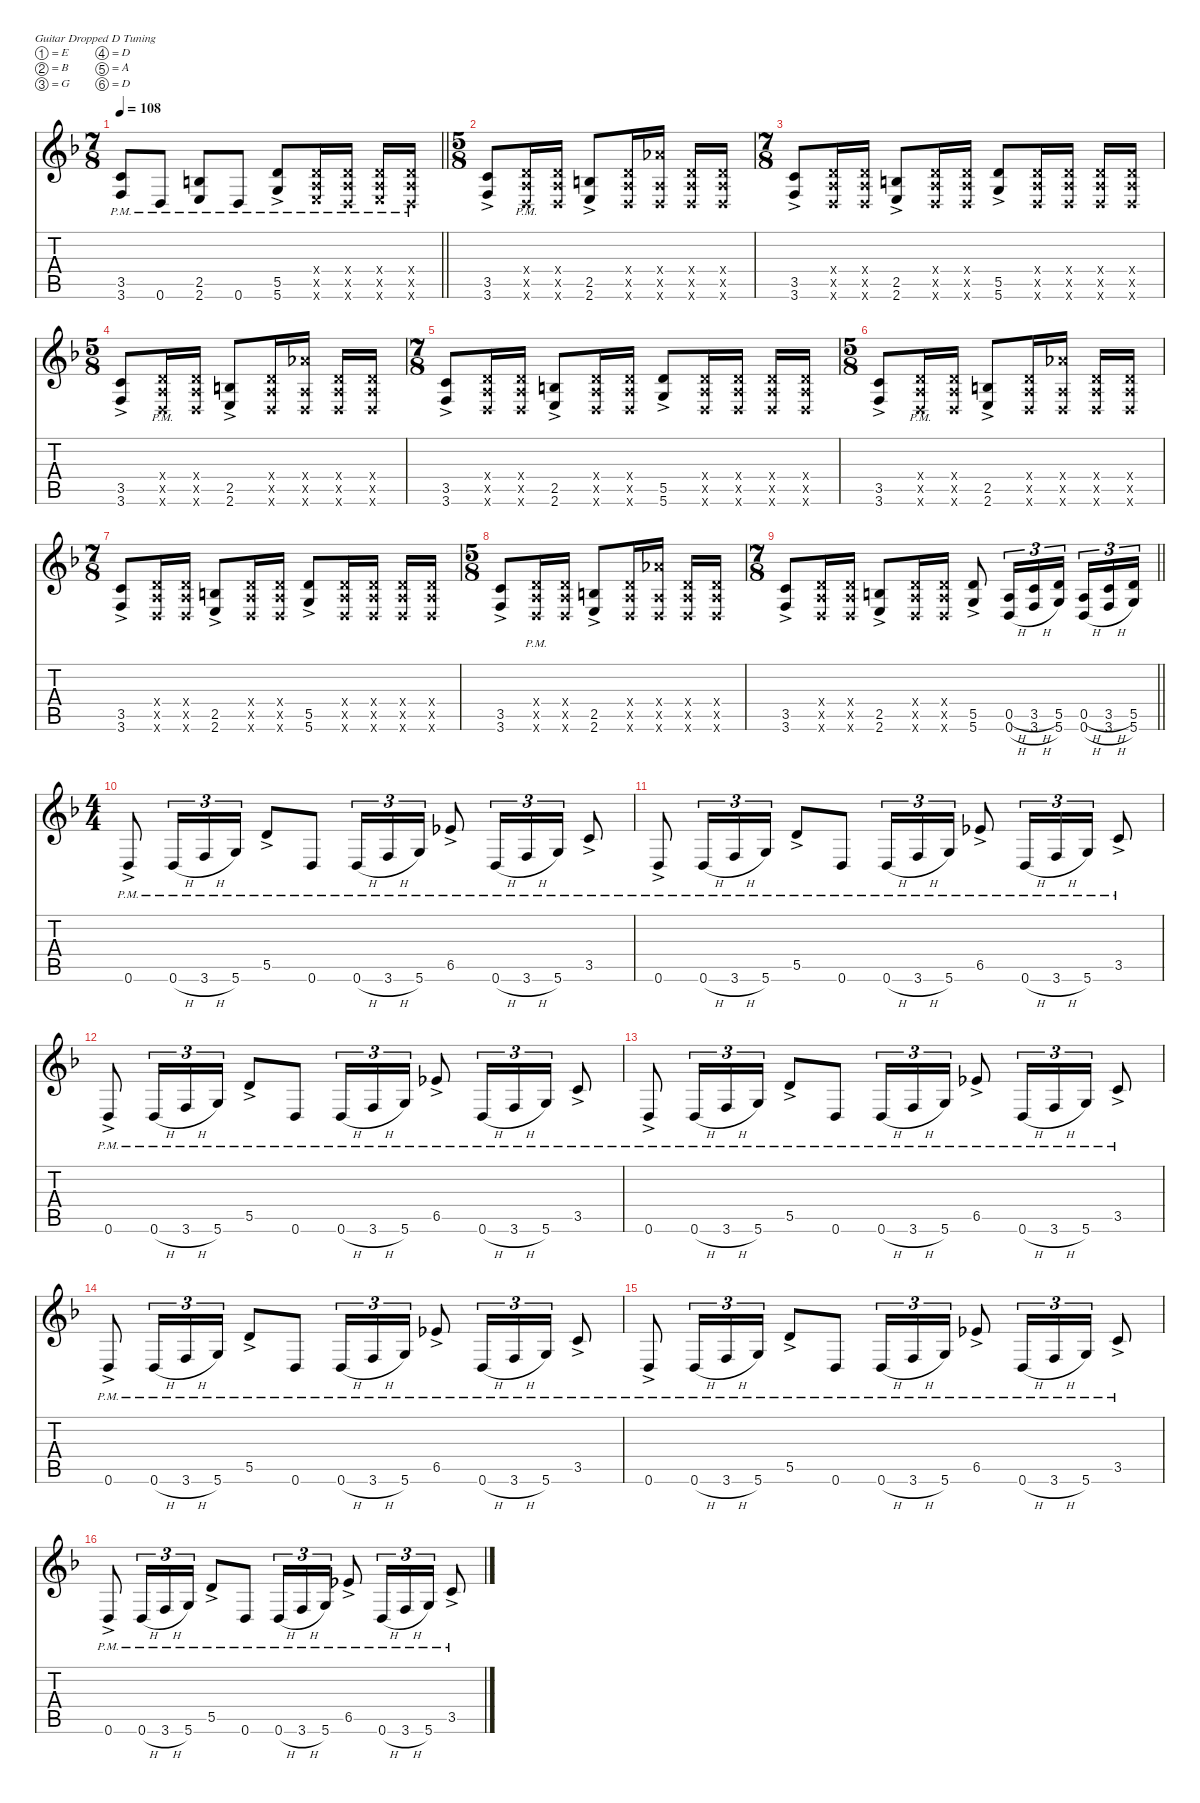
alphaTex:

\defaultSystemsLayout 4
\hideDynamics
\bracketExtendMode nobrackets
\singleTrackTrackNamePolicy hidden
\multiTrackTrackNamePolicy hidden
\firstSystemTrackNameMode fullname
\firstSystemTrackNameOrientation horizontal
\otherSystemsTrackNameOrientation horizontal
\track ("Guitar 1 - hidden" "od.guit.") {mute instrument overdrivenguitar}
\staff {score tabs}
\tuning (E4 B3 G3 D3 A2 D2)
\ts (7 8)
\beaming (8 2 2 2 2)
\tempo 108
\clef g2
\barLineRight lightlight
\ks dminor
(3.5{pm acc forcenatural} 3.6{pm acc forcenatural}).8{dy f} 0.6{pm acc forcenatural}.8 (2.5{pm acc forcenatural} 2.6{pm acc forcenatural}).8 0.6{pm acc forcenatural}.8 (5.5{ac pm acc forcenatural} 5.6{ac pm acc forcenatural}).8 (0.4{x acc forcenatural} 0.5{x acc forcenatural} 2.6{pm x acc forcenatural}).16 (0.4{x acc forcenatural} 0.5{x acc forcenatural} 0.6{pm x acc forcenatural}).16 (0.4{x acc forcenatural} 0.5{x acc forcenatural} 2.6{pm x acc forcenatural}).16 (0.4{x acc forcenatural} 0.5{x acc forcenatural} 0.6{pm x acc forcenatural}).16 |
\ts (5 8)
\beaming (8 2 2 2 2)
(3.5{ac acc forcenatural} 3.6{ac acc forcenatural}).8 (0.4{x acc forcenatural} 0.5{x acc forcenatural} 0.6{pm x acc forcenatural}).16 (0.4{x acc forcenatural} 0.5{x acc forcenatural} 0.6{x acc forcenatural}).16 (2.5{ac acc forcenatural} 2.6{ac acc forcenatural}).8 (0.4{x acc forcenatural} 0.5{x acc forcenatural} 0.6{x acc forcenatural}).16 (6.4{x acc b} 0.5{x acc forcenatural} 0.6{x acc forcenatural}).16 (0.4{x acc forcenatural} 0.5{x acc forcenatural} 0.6{x acc forcenatural}).16 (0.4{x acc forcenatural} 0.5{x acc forcenatural} 0.6{x acc forcenatural}).16 |
\ts (7 8)
\beaming (8 2 2 2 2)
(3.5{ac acc forcenatural} 3.6{ac acc forcenatural}).8 (0.4{x acc forcenatural} 0.5{x acc forcenatural} 0.6{x acc forcenatural}).16 (0.4{x acc forcenatural} 0.5{x acc forcenatural} 0.6{x acc forcenatural}).16 (2.5{ac acc forcenatural} 2.6{ac acc forcenatural}).8 (0.4{x acc forcenatural} 0.5{x acc forcenatural} 0.6{x acc forcenatural}).16 (0.4{x acc forcenatural} 0.5{x acc forcenatural} 0.6{x acc forcenatural}).16 (5.5{ac acc forcenatural} 5.6{ac acc forcenatural}).8 (0.4{x acc forcenatural} 0.5{x acc forcenatural} 0.6{x acc forcenatural}).16 (0.4{x acc forcenatural} 0.5{x acc forcenatural} 0.6{x acc forcenatural}).16 (0.4{x acc forcenatural} 0.5{x acc forcenatural} 0.6{x acc forcenatural}).16 (0.4{x acc forcenatural} 0.5{x acc forcenatural} 0.6{x acc forcenatural}).16 |
\ts (5 8)
\beaming (8 2 2 2 2)
(3.5{ac acc forcenatural} 3.6{ac acc forcenatural}).8 (0.4{x acc forcenatural} 0.5{x acc forcenatural} 0.6{pm x acc forcenatural}).16 (0.4{x acc forcenatural} 0.5{x acc forcenatural} 0.6{x acc forcenatural}).16 (2.5{ac acc forcenatural} 2.6{ac acc forcenatural}).8 (0.4{x acc forcenatural} 0.5{x acc forcenatural} 0.6{x acc forcenatural}).16 (6.4{x acc b} 0.5{x acc forcenatural} 0.6{x acc forcenatural}).16 (0.4{x acc forcenatural} 0.5{x acc forcenatural} 0.6{x acc forcenatural}).16 (0.4{x acc forcenatural} 0.5{x acc forcenatural} 0.6{x acc forcenatural}).16 |
\ts (7 8)
\beaming (8 2 2 2 2)
(3.5{ac acc forcenatural} 3.6{ac acc forcenatural}).8 (0.4{x acc forcenatural} 0.5{x acc forcenatural} 0.6{x acc forcenatural}).16 (0.4{x acc forcenatural} 0.5{x acc forcenatural} 0.6{x acc forcenatural}).16 (2.5{ac acc forcenatural} 2.6{ac acc forcenatural}).8 (0.4{x acc forcenatural} 0.5{x acc forcenatural} 0.6{x acc forcenatural}).16 (0.4{x acc forcenatural} 0.5{x acc forcenatural} 0.6{x acc forcenatural}).16 (5.5{ac acc forcenatural} 5.6{ac acc forcenatural}).8 (0.4{x acc forcenatural} 0.5{x acc forcenatural} 0.6{x acc forcenatural}).16 (0.4{x acc forcenatural} 0.5{x acc forcenatural} 0.6{x acc forcenatural}).16 (0.4{x acc forcenatural} 0.5{x acc forcenatural} 0.6{x acc forcenatural}).16 (0.4{x acc forcenatural} 0.5{x acc forcenatural} 0.6{x acc forcenatural}).16 |
\ts (5 8)
\beaming (8 2 2 2 2)
(3.5{ac acc forcenatural} 3.6{ac acc forcenatural}).8 (0.4{x acc forcenatural} 0.5{x acc forcenatural} 0.6{pm x acc forcenatural}).16 (0.4{x acc forcenatural} 0.5{x acc forcenatural} 0.6{x acc forcenatural}).16 (2.5{ac acc forcenatural} 2.6{ac acc forcenatural}).8 (0.4{x acc forcenatural} 0.5{x acc forcenatural} 0.6{x acc forcenatural}).16 (6.4{x acc b} 0.5{x acc forcenatural} 0.6{x acc forcenatural}).16 (0.4{x acc forcenatural} 0.5{x acc forcenatural} 0.6{x acc forcenatural}).16 (0.4{x acc forcenatural} 0.5{x acc forcenatural} 0.6{x acc forcenatural}).16 |
\ts (7 8)
\beaming (8 2 2 2 2)
(3.5{ac acc forcenatural} 3.6{ac acc forcenatural}).8 (0.4{x acc forcenatural} 0.5{x acc forcenatural} 0.6{x acc forcenatural}).16 (0.4{x acc forcenatural} 0.5{x acc forcenatural} 0.6{x acc forcenatural}).16 (2.5{ac acc forcenatural} 2.6{ac acc forcenatural}).8 (0.4{x acc forcenatural} 0.5{x acc forcenatural} 0.6{x acc forcenatural}).16 (0.4{x acc forcenatural} 0.5{x acc forcenatural} 0.6{x acc forcenatural}).16 (5.5{ac acc forcenatural} 5.6{ac acc forcenatural}).8 (0.4{x acc forcenatural} 0.5{x acc forcenatural} 0.6{x acc forcenatural}).16 (0.4{x acc forcenatural} 0.5{x acc forcenatural} 0.6{x acc forcenatural}).16 (0.4{x acc forcenatural} 0.5{x acc forcenatural} 0.6{x acc forcenatural}).16 (0.4{x acc forcenatural} 0.5{x acc forcenatural} 0.6{x acc forcenatural}).16 |
\ts (5 8)
\beaming (8 2 2 2 2)
(3.5{ac acc forcenatural} 3.6{ac acc forcenatural}).8 (0.4{x acc forcenatural} 0.5{x acc forcenatural} 0.6{pm x acc forcenatural}).16 (0.4{x acc forcenatural} 0.5{x acc forcenatural} 0.6{x acc forcenatural}).16 (2.5{ac acc forcenatural} 2.6{ac acc forcenatural}).8 (0.4{x acc forcenatural} 0.5{x acc forcenatural} 0.6{x acc forcenatural}).16 (6.4{x acc b} 0.5{x acc forcenatural} 0.6{x acc forcenatural}).16 (0.4{x acc forcenatural} 0.5{x acc forcenatural} 0.6{x acc forcenatural}).16 (0.4{x acc forcenatural} 0.5{x acc forcenatural} 0.6{x acc forcenatural}).16 |
\ts (7 8)
\beaming (8 2 2 2 2)
\barLineRight lightlight
(3.5{ac acc forcenatural} 3.6{ac acc forcenatural}).8 (0.4{x acc forcenatural} 0.5{x acc forcenatural} 0.6{x acc forcenatural}).16 (0.4{x acc forcenatural} 0.5{x acc forcenatural} 0.6{x acc forcenatural}).16 (2.5{ac acc forcenatural} 2.6{ac acc forcenatural}).8 (0.4{x acc forcenatural} 0.5{x acc forcenatural} 0.6{x acc forcenatural}).16 (0.4{x acc forcenatural} 0.5{x acc forcenatural} 0.6{x acc forcenatural}).16 (5.5{ac acc forcenatural} 5.6{ac acc forcenatural}).8 (0.5{h acc forcenatural} 0.6{h acc forcenatural}).16{tu (3 2)} (3.5{h acc forcenatural} 3.6{h acc forcenatural}).16{tu (3 2)} (5.5{acc forcenatural} 5.6{acc forcenatural}).16{tu (3 2)} (0.5{h acc forcenatural} 0.6{h acc forcenatural}).16{tu (3 2)} (3.5{h acc forcenatural} 3.6{h acc forcenatural}).16{tu (3 2)} (5.5{acc forcenatural} 5.6{acc forcenatural}).16{tu (3 2)} |
\ts (4 4)
\beaming (8 2 2 2 2)
0.6{ac pm acc forcenatural}.8 0.6{h pm acc forcenatural}.16{tu (3 2)} 3.6{h pm acc forcenatural}.16{tu (3 2)} 5.6{pm acc forcenatural}.16{tu (3 2)} 5.5{ac pm acc forcenatural}.8 0.6{pm acc forcenatural}.8 0.6{h pm acc forcenatural}.16{tu (3 2)} 3.6{h pm acc forcenatural}.16{tu (3 2)} 5.6{pm acc forcenatural}.16{tu (3 2)} 6.5{ac pm acc b}.8 0.6{h pm acc forcenatural}.16{tu (3 2)} 3.6{h pm acc forcenatural}.16{tu (3 2)} 5.6{pm acc forcenatural}.16{tu (3 2)} 3.5{ac pm acc forcenatural}.8 |
0.6{ac pm acc forcenatural}.8 0.6{h pm acc forcenatural}.16{tu (3 2)} 3.6{h pm acc forcenatural}.16{tu (3 2)} 5.6{pm acc forcenatural}.16{tu (3 2)} 5.5{ac pm acc forcenatural}.8 0.6{pm acc forcenatural}.8 0.6{h pm acc forcenatural}.16{tu (3 2)} 3.6{h pm acc forcenatural}.16{tu (3 2)} 5.6{pm acc forcenatural}.16{tu (3 2)} 6.5{ac pm acc b}.8 0.6{h pm acc forcenatural}.16{tu (3 2)} 3.6{h pm acc forcenatural}.16{tu (3 2)} 5.6{pm acc forcenatural}.16{tu (3 2)} 3.5{ac pm acc forcenatural}.8 |
0.6{ac pm acc forcenatural}.8 0.6{h pm acc forcenatural}.16{tu (3 2)} 3.6{h pm acc forcenatural}.16{tu (3 2)} 5.6{pm acc forcenatural}.16{tu (3 2)} 5.5{ac pm acc forcenatural}.8 0.6{pm acc forcenatural}.8 0.6{h pm acc forcenatural}.16{tu (3 2)} 3.6{h pm acc forcenatural}.16{tu (3 2)} 5.6{pm acc forcenatural}.16{tu (3 2)} 6.5{ac pm acc b}.8 0.6{h pm acc forcenatural}.16{tu (3 2)} 3.6{h pm acc forcenatural}.16{tu (3 2)} 5.6{pm acc forcenatural}.16{tu (3 2)} 3.5{ac pm acc forcenatural}.8 |
0.6{ac pm acc forcenatural}.8 0.6{h pm acc forcenatural}.16{tu (3 2)} 3.6{h pm acc forcenatural}.16{tu (3 2)} 5.6{pm acc forcenatural}.16{tu (3 2)} 5.5{ac pm acc forcenatural}.8 0.6{pm acc forcenatural}.8 0.6{h pm acc forcenatural}.16{tu (3 2)} 3.6{h pm acc forcenatural}.16{tu (3 2)} 5.6{pm acc forcenatural}.16{tu (3 2)} 6.5{ac pm acc b}.8 0.6{h pm acc forcenatural}.16{tu (3 2)} 3.6{h pm acc forcenatural}.16{tu (3 2)} 5.6{pm acc forcenatural}.16{tu (3 2)} 3.5{ac pm acc forcenatural}.8 |
0.6{ac pm acc forcenatural}.8 0.6{h pm acc forcenatural}.16{tu (3 2)} 3.6{h pm acc forcenatural}.16{tu (3 2)} 5.6{pm acc forcenatural}.16{tu (3 2)} 5.5{ac pm acc forcenatural}.8 0.6{pm acc forcenatural}.8 0.6{h pm acc forcenatural}.16{tu (3 2)} 3.6{h pm acc forcenatural}.16{tu (3 2)} 5.6{pm acc forcenatural}.16{tu (3 2)} 6.5{ac pm acc b}.8 0.6{h pm acc forcenatural}.16{tu (3 2)} 3.6{h pm acc forcenatural}.16{tu (3 2)} 5.6{pm acc forcenatural}.16{tu (3 2)} 3.5{ac pm acc forcenatural}.8 |
0.6{ac pm acc forcenatural}.8 0.6{h pm acc forcenatural}.16{tu (3 2)} 3.6{h pm acc forcenatural}.16{tu (3 2)} 5.6{pm acc forcenatural}.16{tu (3 2)} 5.5{ac pm acc forcenatural}.8 0.6{pm acc forcenatural}.8 0.6{h pm acc forcenatural}.16{tu (3 2)} 3.6{h pm acc forcenatural}.16{tu (3 2)} 5.6{pm acc forcenatural}.16{tu (3 2)} 6.5{ac pm acc b}.8 0.6{h pm acc forcenatural}.16{tu (3 2)} 3.6{h pm acc forcenatural}.16{tu (3 2)} 5.6{pm acc forcenatural}.16{tu (3 2)} 3.5{ac pm acc forcenatural}.8 |
0.6{ac pm acc forcenatural}.8 0.6{h pm acc forcenatural}.16{tu (3 2)} 3.6{h pm acc forcenatural}.16{tu (3 2)} 5.6{pm acc forcenatural}.16{tu (3 2)} 5.5{ac pm acc forcenatural}.8 0.6{pm acc forcenatural}.8 0.6{h pm acc forcenatural}.16{tu (3 2)} 3.6{h pm acc forcenatural}.16{tu (3 2)} 5.6{pm acc forcenatural}.16{tu (3 2)} 6.5{ac pm acc b}.8 0.6{h pm acc forcenatural}.16{tu (3 2)} 3.6{h pm acc forcenatural}.16{tu (3 2)} 5.6{pm acc forcenatural}.16{tu (3 2)} 3.5{ac pm acc forcenatural}.8
